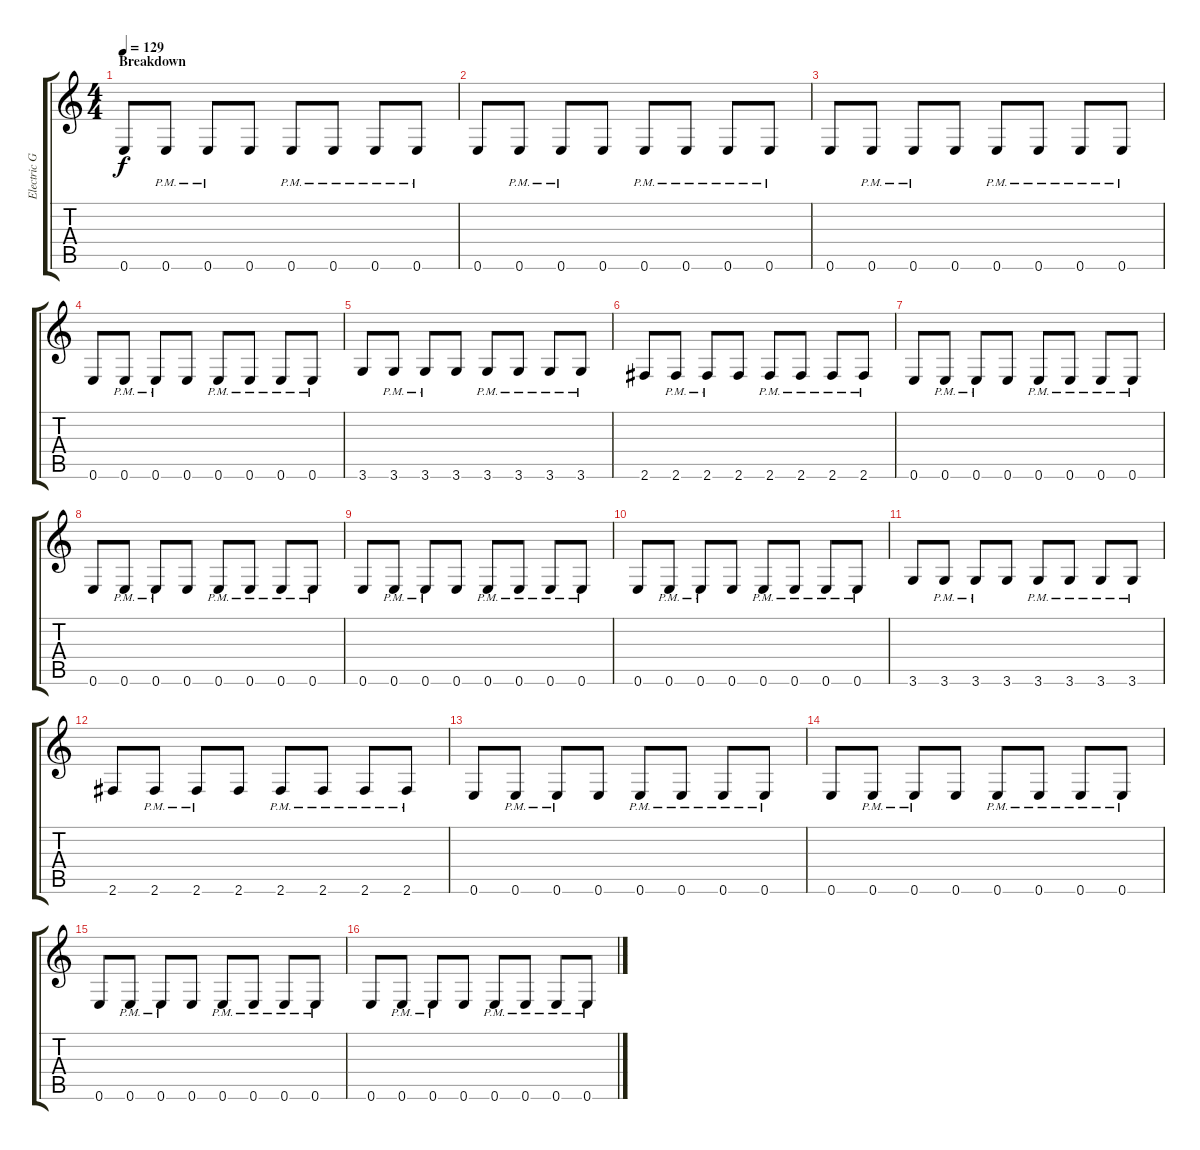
\track ("Electric Guitar" "Electric G") {instrument overdrivenguitar}
\staff {score tabs}
\tuning (E4 B3 G3 D3 A2 E2) {hide}
\ts (4 4)
\section ("" "Breakdown")
\tempo 129
\clef g2
\ks c
0.6.8{dy f} 0.6{pm}.8 0.6{pm}.8 0.6.8 0.6{pm}.8 0.6{pm}.8 0.6{pm}.8 0.6{pm}.8 |
0.6.8 0.6{pm}.8 0.6{pm}.8 0.6.8 0.6{pm}.8 0.6{pm}.8 0.6{pm}.8 0.6{pm}.8 |
0.6.8 0.6{pm}.8 0.6{pm}.8 0.6.8 0.6{pm}.8 0.6{pm}.8 0.6{pm}.8 0.6{pm}.8 |
0.6.8 0.6{pm}.8 0.6{pm}.8 0.6.8 0.6{pm}.8 0.6{pm}.8 0.6{pm}.8 0.6{pm}.8 |
3.6.8 3.6{pm}.8 3.6{pm}.8 3.6.8 3.6{pm}.8 3.6{pm}.8 3.6{pm}.8 3.6{pm}.8 |
2.6.8 2.6{pm}.8 2.6{pm}.8 2.6.8 2.6{pm}.8 2.6{pm}.8 2.6{pm}.8 2.6{pm}.8 |
0.6.8 0.6{pm}.8 0.6{pm}.8 0.6.8 0.6{pm}.8 0.6{pm}.8 0.6{pm}.8 0.6{pm}.8 |
0.6.8 0.6{pm}.8 0.6{pm}.8 0.6.8 0.6{pm}.8 0.6{pm}.8 0.6{pm}.8 0.6{pm}.8 |
0.6.8 0.6{pm}.8 0.6{pm}.8 0.6.8 0.6{pm}.8 0.6{pm}.8 0.6{pm}.8 0.6{pm}.8 |
0.6.8 0.6{pm}.8 0.6{pm}.8 0.6.8 0.6{pm}.8 0.6{pm}.8 0.6{pm}.8 0.6{pm}.8 |
3.6.8 3.6{pm}.8 3.6{pm}.8 3.6.8 3.6{pm}.8 3.6{pm}.8 3.6{pm}.8 3.6{pm}.8 |
2.6.8 2.6{pm}.8 2.6{pm}.8 2.6.8 2.6{pm}.8 2.6{pm}.8 2.6{pm}.8 2.6{pm}.8 |
0.6.8 0.6{pm}.8 0.6{pm}.8 0.6.8 0.6{pm}.8 0.6{pm}.8 0.6{pm}.8 0.6{pm}.8 |
0.6.8 0.6{pm}.8 0.6{pm}.8 0.6.8 0.6{pm}.8 0.6{pm}.8 0.6{pm}.8 0.6{pm}.8 |
0.6.8 0.6{pm}.8 0.6{pm}.8 0.6.8 0.6{pm}.8 0.6{pm}.8 0.6{pm}.8 0.6{pm}.8 |
0.6.8 0.6{pm}.8 0.6{pm}.8 0.6.8 0.6{pm}.8 0.6{pm}.8 0.6{pm}.8 0.6{pm}.8
